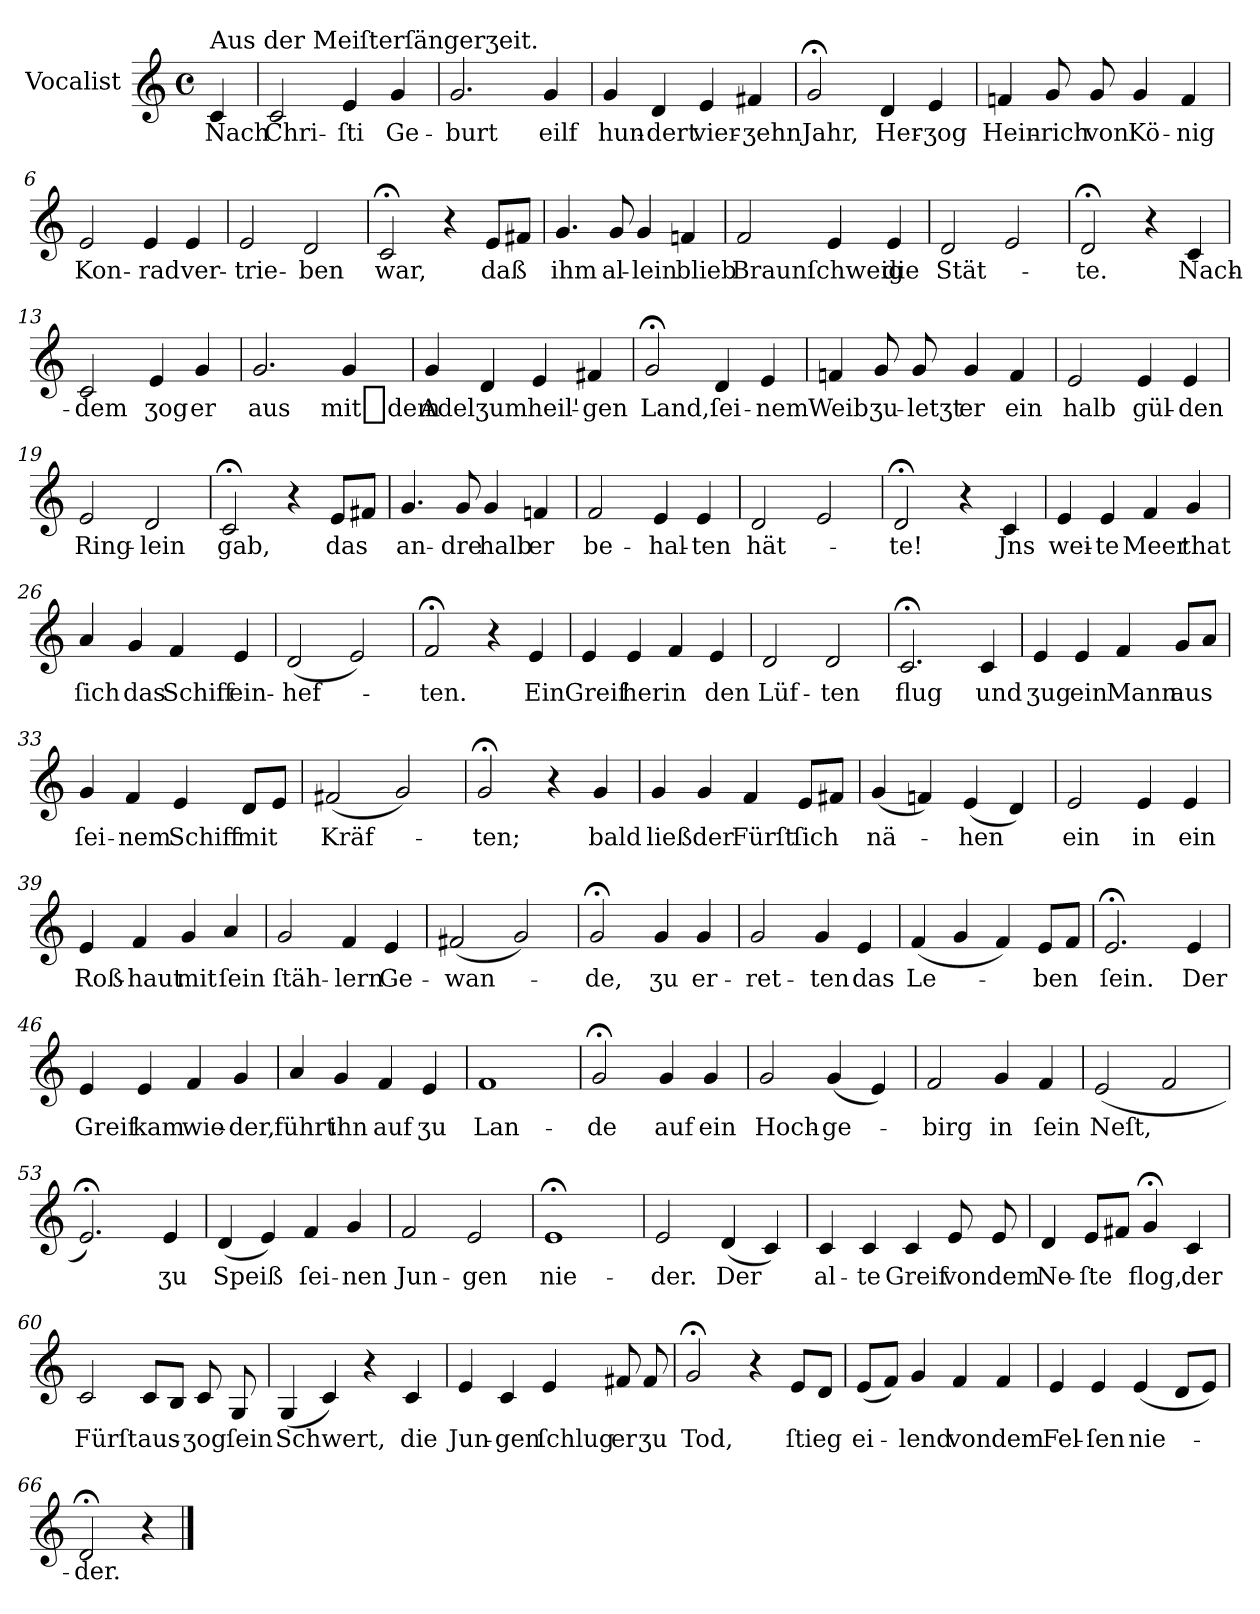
**kern	**text
*part1	*part1
*staff1	*staff1
*I"Vocalist	*
*k[]	*
*C:	*
*M4/4	*
*met(c)	*
=	=
!LO:TX:a:t=Aus der Meiſterſängerʒeit.	!
4c	Nach
=1	=1
2c	Chri-
4e	-ſti
4g	Ge-
=2	=2
2.g	-burt
4g	eilf
=3	=3
4g	hun-
4d	-dert
4e	vier-
4f#X	-ʒehn
=4	=4
2g;<	Jahr,
4d	Her-
4e	-ʒog
=5	=5
4fn	Hein-
8g	-rich
8g	von
4g	Kö-
4f	-nig
=6	=6
2e	Kon-
4e	-rad
4e	ver-
=7	=7
2e	-trie-
2d	-ben
=8	=8
2c;<	war,
4r	.
8eL	daß
8f#XJ	.
=9	=9
4.g	ihm
8g	al-
4g	-lein
4fn	blieb
=10	=10
2f	Braunſchweig
4e	.
4e	die
=11	=11
2d	Stät-
2e	.
=12	=12
2d;<	-te.
4r	.
4c	Nach-
=13	=13
2c	-dem
4e	ʒog
4g	er
=14	=14
2.g	aus
4g	mit_dem
=15	=15
4g	Adel
4d	ʒum
4e	heil'-
4f#X	-gen
=16	=16
2g;<	Land,
4d	ſei-
4e	-nem
=17	=17
4fn	Weib
8g	ʒu-
8g	-letʒt
4g	er
4f	ein
=18	=18
2e	halb
4e	gül-
4e	-den
=19	=19
2e	Ring-
2d	-lein
=20	=20
2c;<	gab,
4r	.
8eL	das
8f#XJ	.
=21	=21
4.g	an-
8g	-dre
4g	halb
4fn	er
=22	=22
2f	be-
4e	-hal-
4e	-ten
=23	=23
2d	hät-
2e	.
=24	=24
2d;<	-te!
4r	.
4c	Jns
=25	=25
4e	wei-
4e	-te
4f	Meer
4g	that
=26	=26
4a	ſich
4g	das
4f	Schiff
4e	ein-
=27	=27
(2d	-hef-
2e)	.
=28	=28
2f;<	-ten.
4r	.
4e	Ein
=29	=29
4e	Greif
4e	her
4f	in
4e	den
=30	=30
2d	Lüf-
2d	-ten
=31	=31
2.c;<	flug
4c	und
=32	=32
4e	ʒug
4e	ein
4f	Mann
8gL	aus
8aJ	.
=33	=33
4g	ſei-
4f	-nem
4e	Schiff
8dL	mit
8eJ	.
=34	=34
(2f#X	Kräf-
2g)	.
=35	=35
2g;<	-ten;
4r	.
4g	bald
=36	=36
4g	ließ
4g	der
4f	Fürſt
8eL	ſich
8f#XJ	.
=37	=37
(4g	nä-
4fn)	.
(4e	-hen
4d)	.
=38	=38
2e	ein
4e	in
4e	ein
=39	=39
4e	Roß-
4f	-haut
4g	mit
4a	ſein
=40	=40
2g	ſtäh-
4f	-lern
4e	Ge-
=41	=41
(2f#X	-wan-
2g)	.
=42	=42
2g;<	-de,
4g	ʒu
4g	er-
=43	=43
2g	-ret-
4g	-ten
4e	das
=44	=44
(4f	Le-
4g	.
4f)	.
8eL	-ben
8fJ	.
=45	=45
2.e;<	ſein.
4e	Der
=46	=46
4e	Greif
4e	kam
4f	wie-
4g	-der,
=47	=47
4a	führt
4g	ihn
4f	auf
4e	ʒu
=48	=48
1f	Lan-
=49	=49
2g;<	-de
4g	auf
4g	ein
=50	=50
2g	Hoch-
(4g	-ge-
4e)	.
=51	=51
2f	-birg
4g	in
4f	ſein
=52	=52
(2e	Neſt,
2f	.
=53	=53
2.e;<)	.
4e	ʒu
=54	=54
(4d	Speiß
4e)	.
4f	ſei-
4g	-nen
=55	=55
2f	Jun-
2e	-gen
=56	=56
1e;<	nie-
=57	=57
2e	-der.
(4d	Der
4c)	.
=58	=58
4c	al-
4c	-te
4c	Greif
8e	von
8e	dem
=59	=59
4d	Ne-
8eL	-ſte
8f#XJ	.
4g;<	flog,
4c	der
=60	=60
2c	Fürſt
8cL	aus-
8BJ	.
8c	-ʒog
8G	ſein
=61	=61
(4G	Schwert,
4c)	.
4r	.
4c	die
=62	=62
4e	Jun-
4c	-gen
4e	ſchlug
8f#X	er
8f#	ʒu
=63	=63
2g;<	Tod,
4r	.
8eL	ſtieg
8dJ	.
=64	=64
(8eL	ei-
8fJ)	.
4g	-lend
4f	von
4f	dem
=65	=65
4e	Fel-
4e	-ſen
(4e	nie-
8dL	.
8eJ)	.
=66	=66
2d;<	-der.
4r	.
==	==
*-	*-
